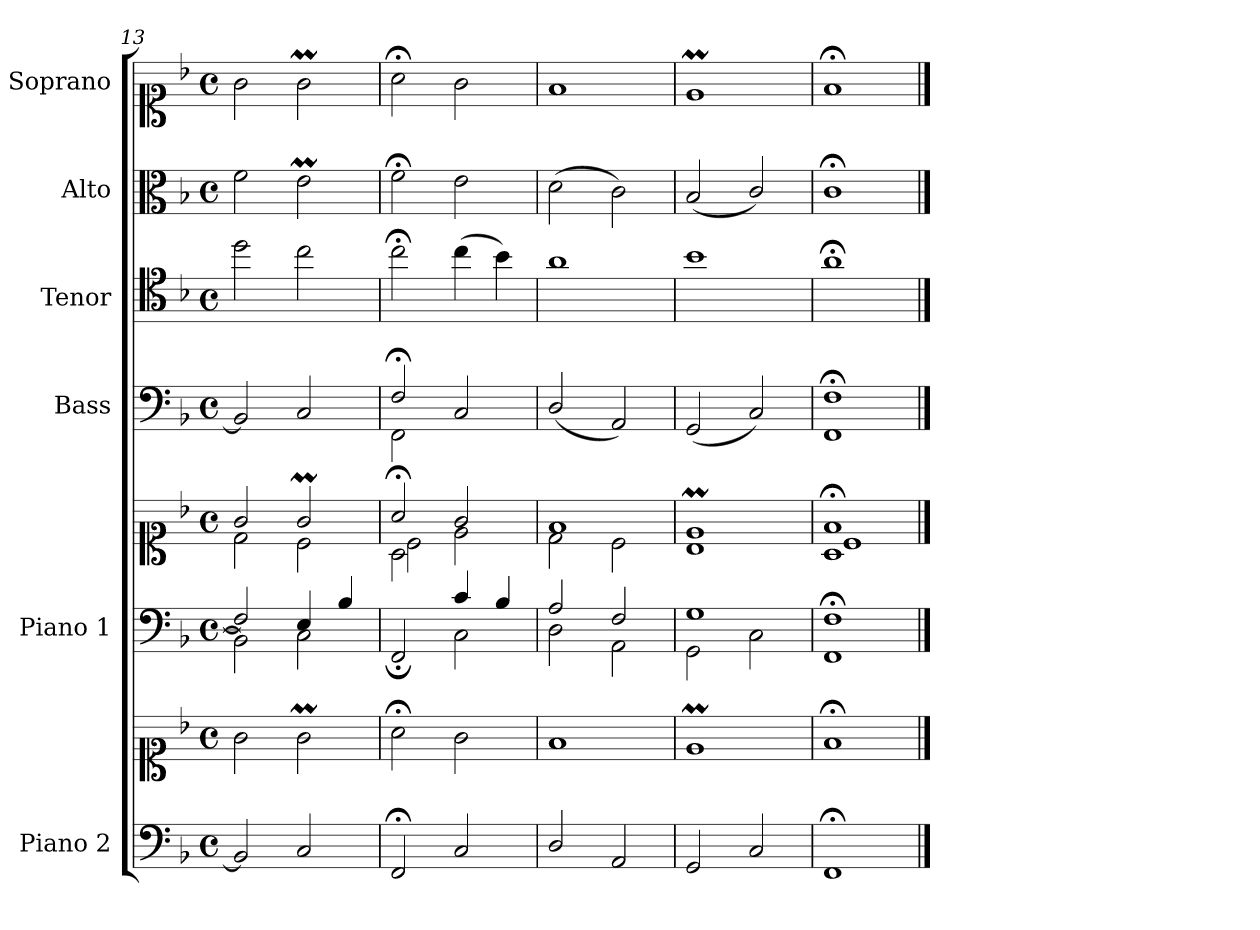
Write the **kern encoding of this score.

**kern	**kern	**kern	**kern	**kern	**kern	**kern	**kern
*part6	*part6	*part5	*part5	*part4	*part3	*part2	*part1
*staff8	*staff7	*staff6	*staff5	*staff4	*staff3	*staff2	*staff1
*I"Piano 2	*	*I"Piano 1	*	*I"Bass	*I"Tenor	*I"Alto	*I"Soprano
*I'Pno 2	*	*I'Pno 1	*	*I'B.	*I'T.	*I'A.	*I'S.
*clefF4	*clefC1	*clefF4	*clefC1	*clefF4	*clefC4	*clefC3	*clefC1
*	*	*	*	*	*ITrd7c12	*	*
*k[b-]	*k[b-]	*k[b-]	*k[b-]	*k[b-]	*k[b-]	*k[b-]	*k[b-]
*F:	*F:	*F:	*F:	*F:	*F:	*F:	*F:
*M4/4	*M4/4	*M4/4	*M4/4	*M4/4	*M4/4	*M4/4	*M4/4
*met(c)	*met(c)	*met(c)	*met(c)	*met(c)	*met(c)	*met(c)	*met(c)
=13	=13	=13	=13	=13	=13	=13	=13
*	*	*^	*^	*	*	*	*
2BB-/]	2g\	2F/]	2BB-\]	2g/	2d\	2BB-/]	2d\	2f\	2g\
2C/	2gM\	4E/	2C\	2gM/	2c\	2C/	2c\	2em\	2gM\
.	.	4B-/	.	.	.	.	.	.	.
=14	=14	=14	=14	=14	=14	=14	=14	=14	=14
*	*	*	*	*	*^	*^	*	*	*
2FF;/	2a;<\	2ryy	2FF;/	2a;</	2A\	2c\	2F;</	2FF\	2c;<\	2f;<\	2a;<\
2C/	2g\	4c/	2C\	2g/	2ryy	2e\	2C/	2ryy	(4c\	2e\	2g\
.	.	4B-/	.	.	.	.	.	.	4B-\)	.	.
*	*	*	*	*	*v	*v	*	*	*	*	*
*	*	*	*	*	*	*v	*v	*	*	*
=15	=15	=15	=15	=15	=15	=15	=15	=15	=15
2D/	1f/	2A/	2D\	1f/	2d\	(2D/	1A\	(2d\	1f/
2AA/	.	2F/	2AA\	.	2c\	2AA/)	.	2c\)	.
=16	=16	=16	=16	=16	=16	=16	=16	=16	=16
2GG/	1em/	1G/	2GG\	1em/	1B-\	(2GG/	1B-\	(2B-/	1em/
2C/	.	.	2C\	.	.	2C/)	.	2c/)	.
*	*	*v	*v	*	*	*	*	*	*
=17	=17	=17	=17	=17	=17	=17	=17	=17
*	*	*	*	*^	*^	*	*	*
1FF;/	1f;</	1F/; 1FF/;	1f;</	1A\	1c\	1F;</	1FF\	1A;<\	1c;</	1f;</
*	*	*	*v	*v	*v	*	*	*	*	*
*	*	*	*	*v	*v	*	*	*
==	==	==	==	==	==	==	==
*-	*-	*-	*-	*-	*-	*-	*-
